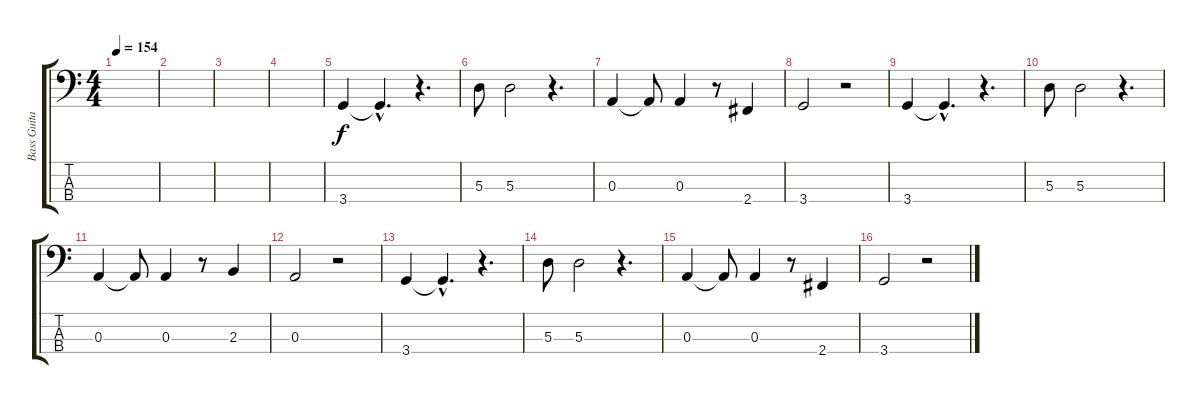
\track ("Bass Guitar" "Bass Guita") {instrument electricbassfinger}
\staff {score tabs}
\tuning (G2 D2 A1 E1) {hide}
\ts (4 4)
\tempo 154
\clef f4
\ks c
|
|
|
|
3.4.4 3.4{hac t}.4{d} r.4{d} |
5.3.8 5.3.2 r.4{d} |
0.3.4 0.3{t}.8 0.3.4 r.8 2.4.4 |
3.4.2 r.2 |
3.4.4 3.4{hac t}.4{d} r.4{d} |
5.3.8 5.3.2 r.4{d} |
0.3.4 0.3{t}.8 0.3.4 r.8 2.3.4 |
0.3.2 r.2 |
3.4.4 3.4{hac t}.4{d} r.4{d} |
5.3.8 5.3.2 r.4{d} |
0.3.4 0.3{t}.8 0.3.4 r.8 2.4.4 |
3.4.2 r.2
